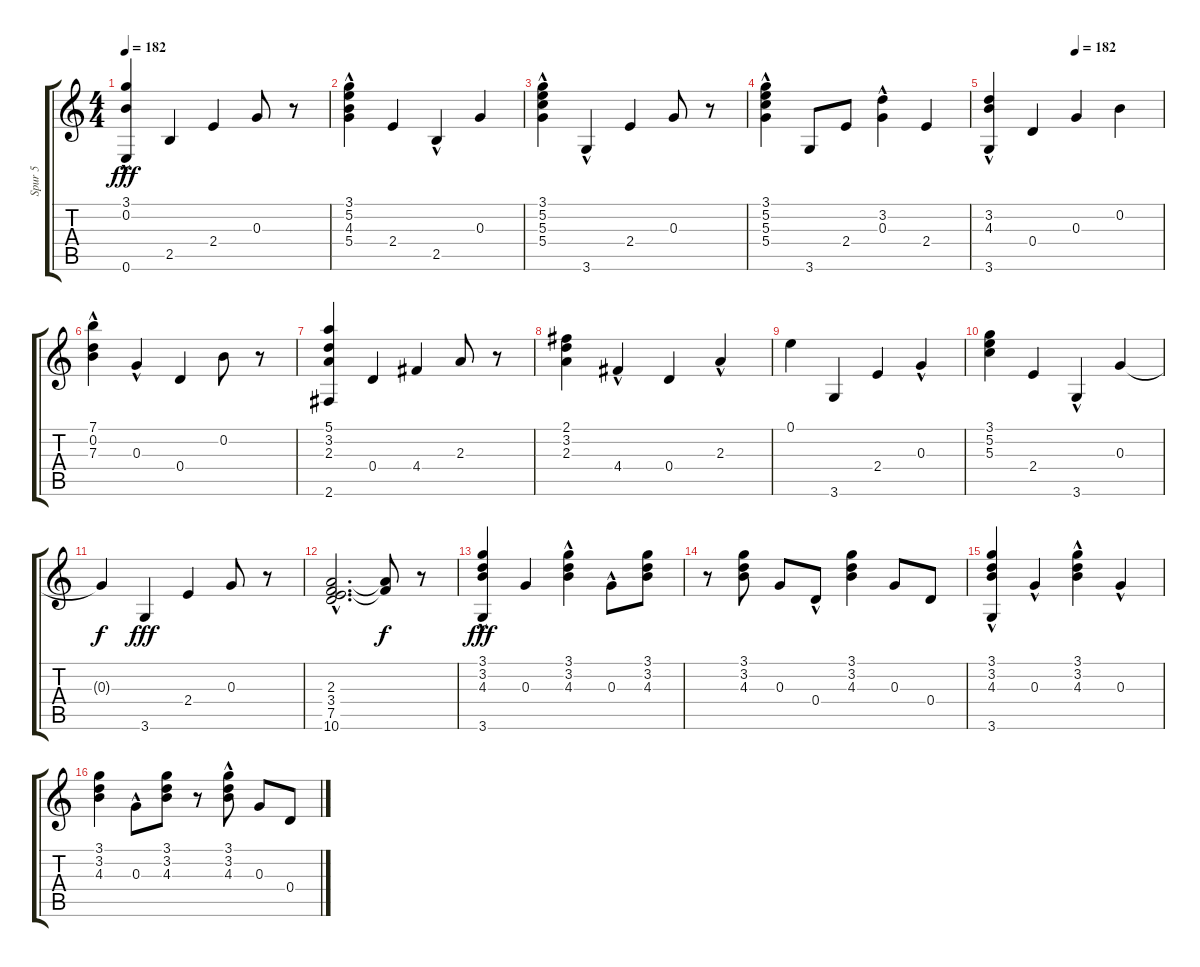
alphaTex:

\track ("Spur 5" "Spur 5") {instrument acousticguitarsteel}
\staff {score tabs}
\tuning (E4 B3 G3 D3 A2 E2) {hide}
\ts (4 4)
\tempo 182
\clef g2
\ks c
(3.1{hac} 0.2{hac} 0.6).4{dy fff} 2.5.4 2.4.4 0.3.8 r.8 |
(3.1{hac} 5.2 4.3{hac} 5.4).4 2.4.4 2.5{hac}.4 0.3.4 |
(3.1{hac} 5.2 5.3{hac} 5.4).4 3.6{hac}.4 2.4.4 0.3.8 r.8 |
(3.1 5.2 5.3 5.4{hac}).4 3.6.8 2.4.8 (3.2 0.3{hac}).4 2.4.4 |
\tempo (182 0.5)
(3.2{hac} 4.3 3.6).4 0.4.4 0.3.4 0.2.4 |
(7.1{hac} 0.2 7.3).4 0.3{hac}.4 0.4.4 0.2.8 r.8 |
(5.1 3.2 2.3 2.6).4 0.4.4 4.4.4 2.3.8 r.8 |
(2.1 3.2 2.3).4 4.4{hac}.4 0.4.4 2.3{hac}.4 |
0.1.4 3.6.4 2.4.4 0.3{hac}.4 |
(3.1 5.2 5.3).4 2.4.4 3.6{hac}.4 0.3.4 |
0.3{t}.4{dy f} 3.6.4{dy fff} 2.4.4 0.3.8 r.8 |
(2.3{hac} 3.4{hac} 7.5{hac} 10.6{hac}).2{d} (2.3{t} 3.4{t}).8{dy f} r.8 |
(3.1{hac} 3.2{hac} 4.3{hac} 3.6).4{dy fff} 0.3.4 (3.1{hac} 3.2 4.3).4 0.3{hac}.8 (3.1 3.2 4.3).8 |
r.8 (3.1 3.2 4.3).8 0.3.8 0.4{hac}.8 (3.1 3.2 4.3).4 0.3.8 0.4.8 |
(3.1{hac} 3.2{hac} 4.3{hac} 3.6).4 0.3{hac}.4 (3.1 3.2 4.3{hac}).4 0.3{hac}.4 |
(3.1 3.2 4.3).4 0.3{hac}.8 (3.1 3.2 4.3).8 r.8 (3.1{hac} 3.2{hac} 4.3).8 0.3.8 0.4.8
